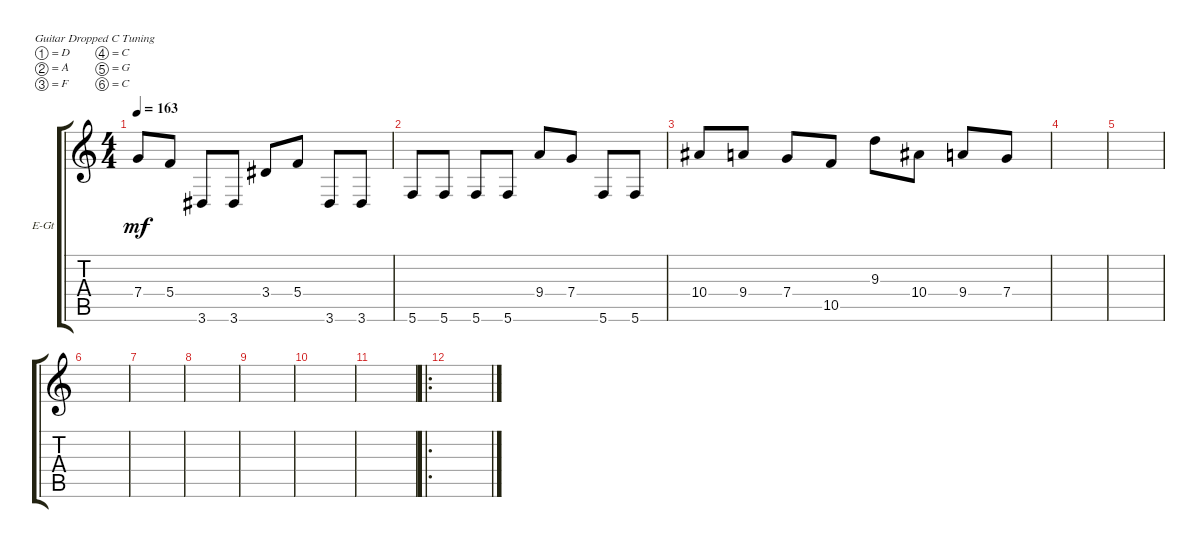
\defaultSystemsLayout 4
\bracketExtendMode groupsimilarinstruments
\firstSystemTrackNameOrientation horizontal
\otherSystemsTrackNameOrientation horizontal
\track ("Michael Padget(Clean)" "E-Gt") {instrument electricguitarclean}
\staff {score tabs}
\tuning (D4 A3 F3 C3 G2 C2)
\ts (4 4)
\tempo 163
\clef g2
\ks c
7.4.8{dy mf} 5.4.8 3.6.8 3.6.8 3.4.8 5.4.8 3.6.8 3.6.8 |
5.6.8 5.6.8 5.6.8 5.6.8 9.4.8 7.4.8 5.6.8 5.6.8 |
10.4.8 9.4.8 7.4.8 10.5.8 9.3.8 10.4.8 9.4.8 7.4.8 |
|
|
|
|
|
|
|
|
\ro
